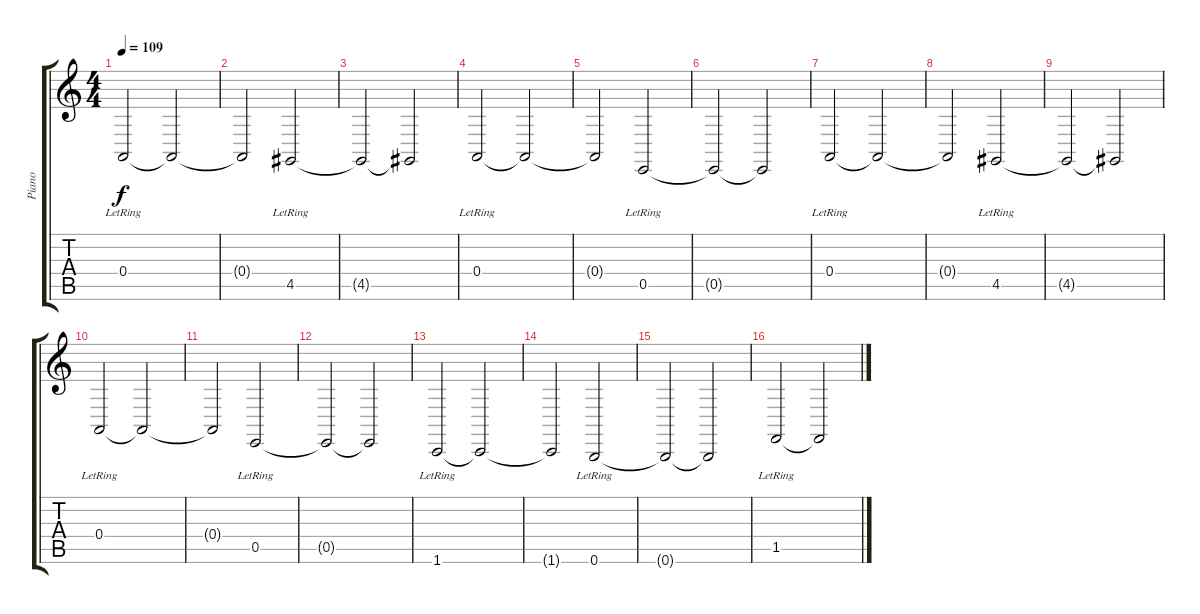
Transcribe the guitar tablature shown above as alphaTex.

\track ("Piano" "Piano") {instrument brightacousticpiano}
\staff {score tabs}
\tuning (B3 Gb3 D3 A2 E2 B1) {hide}
\ts (4 4)
\tempo 109
\clef g2
\ks c
0.4{lr}.2{dy f instrument brightacousticpiano} 0.4{t}.2 |
0.4{t}.2 4.5{lr}.2 |
4.5{t}.2 4.5{t}.2 |
0.4{lr}.2 0.4{t}.2 |
0.4{t}.2 0.5{lr}.2{volume 13} |
0.5{t}.2 0.5{t}.2{volume 14} |
0.4{lr}.2 0.4{t}.2 |
0.4{t}.2 4.5{lr}.2 |
4.5{t}.2 4.5{t}.2 |
0.4{lr}.2 0.4{t}.2 |
0.4{t}.2 0.5{lr}.2 |
0.5{t}.2 0.5{t}.2 |
1.6{lr}.2 1.6{t}.2 |
1.6{t}.2 0.6{lr}.2 |
0.6{t}.2 0.6{t}.2 |
1.5{lr}.2 1.5{t}.2
